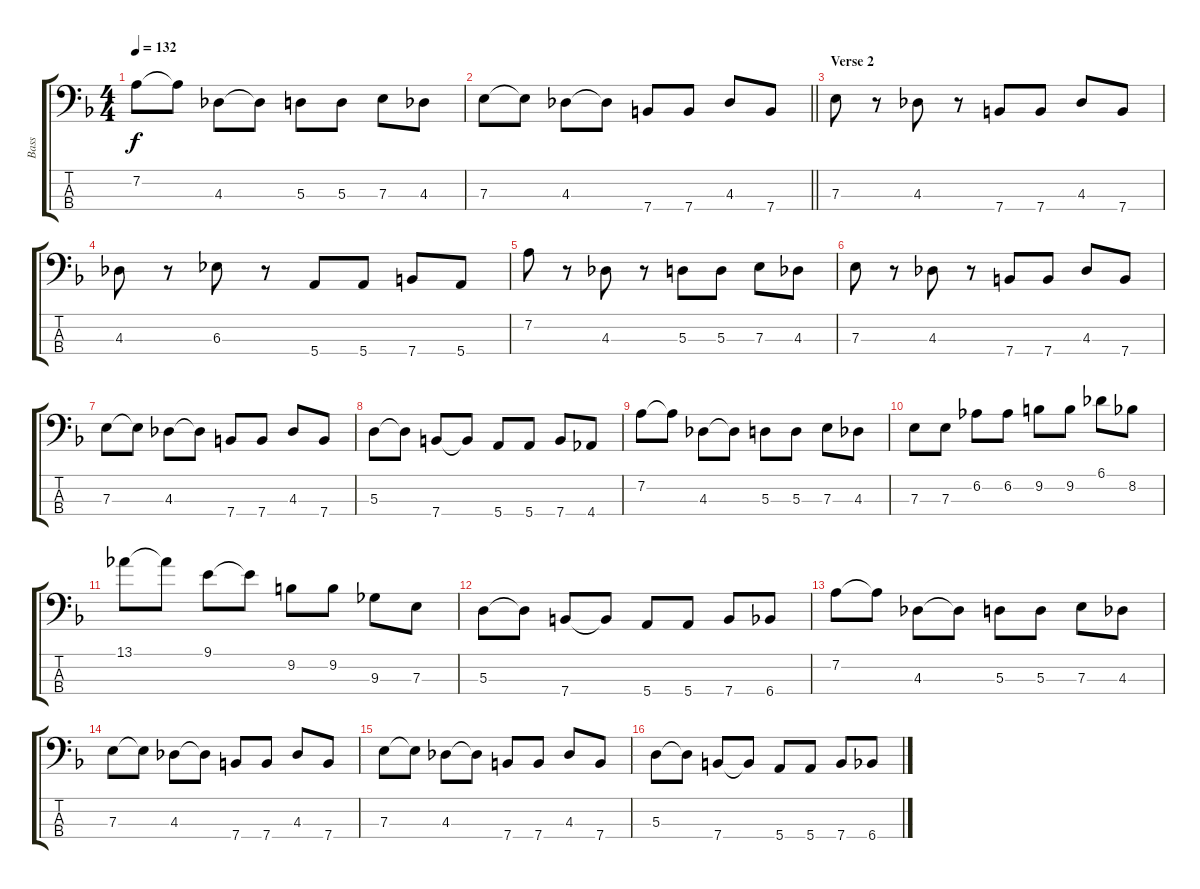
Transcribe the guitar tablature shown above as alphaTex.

\track ("Bass" "Bass") {instrument electricbassfinger}
\staff {score tabs}
\tuning (G2 D2 A1 E1) {hide}
\ts (4 4)
\tempo 132
\clef f4
\ks f
7.2.8{dy f} 7.2{t}.8 4.3.8 4.3{t}.8 5.3.8 5.3.8 7.3.8 4.3.8 |
\barLineRight lightlight
7.3.8 7.3{t}.8 4.3.8 4.3{t}.8 7.4.8 7.4.8 4.3.8 7.4.8 |
\section ("" "Verse 2")
7.3.8 r.8 4.3.8 r.8 7.4.8 7.4.8 4.3.8 7.4.8 |
4.3.8 r.8 6.3.8 r.8 5.4.8 5.4.8 7.4.8 5.4.8 |
7.2.8 r.8 4.3.8 r.8 5.3.8 5.3.8 7.3.8 4.3.8 |
7.3.8 r.8 4.3.8 r.8 7.4.8 7.4.8 4.3.8 7.4.8 |
7.3.8 7.3{t}.8 4.3.8 4.3{t}.8 7.4.8 7.4.8 4.3.8 7.4.8 |
5.3.8 5.3{t}.8 7.4.8 7.4{t}.8 5.4.8 5.4.8 7.4.8 4.4.8 |
7.2.8 7.2{t}.8 4.3.8 4.3{t}.8 5.3.8 5.3.8 7.3.8 4.3.8 |
7.3.8 7.3.8 6.2.8 6.2.8 9.2.8 9.2.8 6.1.8 8.2.8 |
13.1.8 13.1{t}.8 9.1.8 9.1{t}.8 9.2.8 9.2.8 9.3.8 7.3.8 |
5.3.8 5.3{t}.8 7.4.8 7.4{t}.8 5.4.8 5.4.8 7.4.8 6.4.8 |
7.2.8 7.2{t}.8 4.3.8 4.3{t}.8 5.3.8 5.3.8 7.3.8 4.3.8 |
7.3.8 7.3{t}.8 4.3.8 4.3{t}.8 7.4.8 7.4.8 4.3.8 7.4.8 |
7.3.8 7.3{t}.8 4.3.8 4.3{t}.8 7.4.8 7.4.8 4.3.8 7.4.8 |
5.3.8 5.3{t}.8 7.4.8 7.4{t}.8 5.4.8 5.4.8 7.4.8 6.4.8
